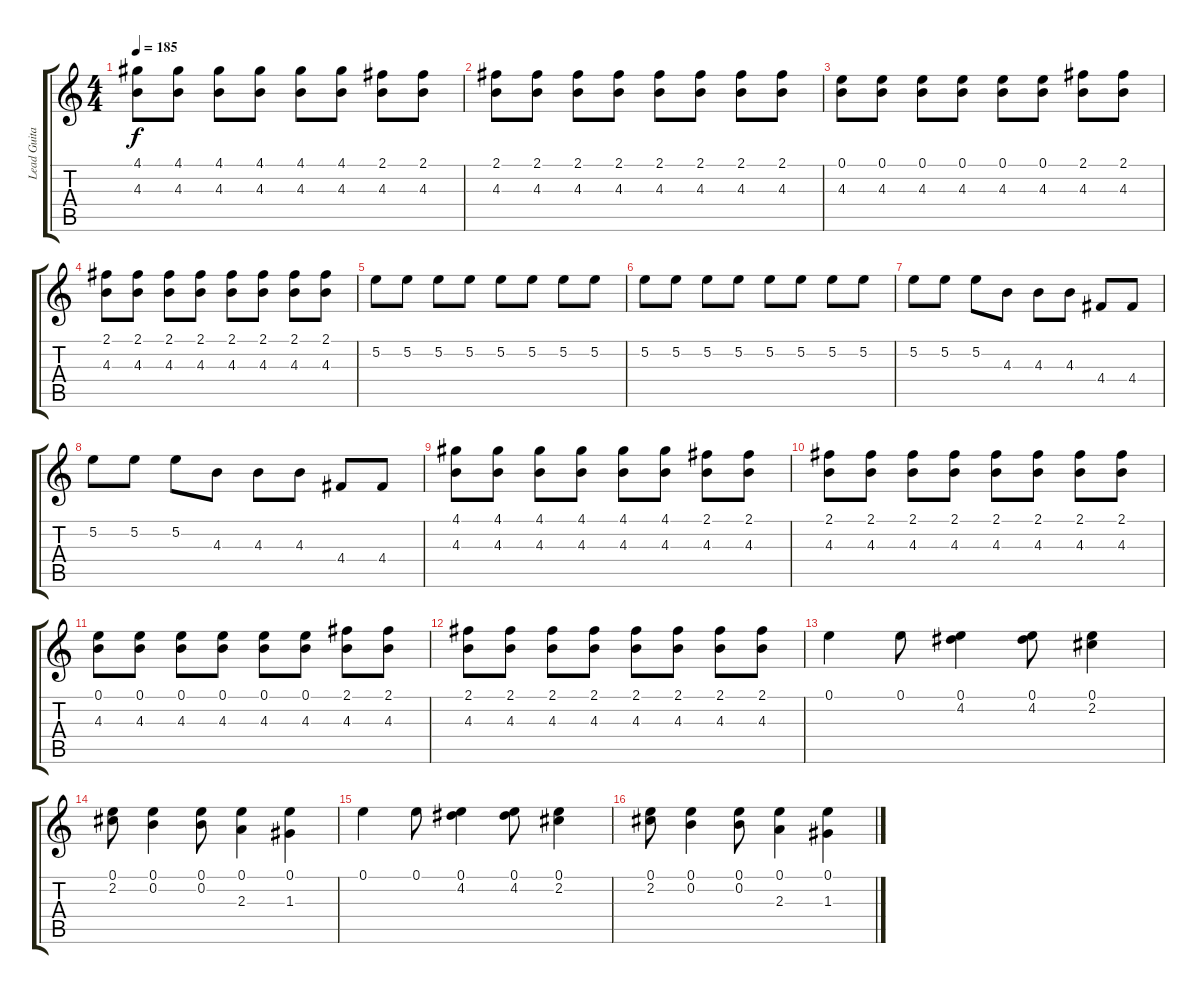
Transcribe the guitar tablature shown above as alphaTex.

\track ("Lead Guitar" "Lead Guita") {instrument overdrivenguitar}
\staff {score tabs}
\tuning (E4 B3 G3 D3 A2 D2) {hide}
\ts (4 4)
\tempo 185
\clef g2
\ks c
(4.1 4.3).8{dy f} (4.1 4.3).8 (4.1 4.3).8 (4.1 4.3).8 (4.1 4.3).8 (4.1 4.3).8 (2.1 4.3).8 (2.1 4.3).8 |
(2.1 4.3).8 (2.1 4.3).8 (2.1 4.3).8 (2.1 4.3).8 (2.1 4.3).8 (2.1 4.3).8 (2.1 4.3).8 (2.1 4.3).8 |
(0.1 4.3).8 (0.1 4.3).8 (0.1 4.3).8 (0.1 4.3).8 (0.1 4.3).8 (0.1 4.3).8 (2.1 4.3).8 (2.1 4.3).8 |
(2.1 4.3).8 (2.1 4.3).8 (2.1 4.3).8 (2.1 4.3).8 (2.1 4.3).8 (2.1 4.3).8 (2.1 4.3).8 (2.1 4.3).8 |
5.2.8 5.2.8 5.2.8 5.2.8 5.2.8 5.2.8 5.2.8 5.2.8 |
5.2.8 5.2.8 5.2.8 5.2.8 5.2.8 5.2.8 5.2.8 5.2.8 |
5.2.8 5.2.8 5.2.8 4.3.8 4.3.8 4.3.8 4.4.8 4.4.8 |
5.2.8 5.2.8 5.2.8 4.3.8 4.3.8 4.3.8 4.4.8 4.4.8 |
(4.1 4.3).8 (4.1 4.3).8 (4.1 4.3).8 (4.1 4.3).8 (4.1 4.3).8 (4.1 4.3).8 (2.1 4.3).8 (2.1 4.3).8 |
(2.1 4.3).8 (2.1 4.3).8 (2.1 4.3).8 (2.1 4.3).8 (2.1 4.3).8 (2.1 4.3).8 (2.1 4.3).8 (2.1 4.3).8 |
(0.1 4.3).8 (0.1 4.3).8 (0.1 4.3).8 (0.1 4.3).8 (0.1 4.3).8 (0.1 4.3).8 (2.1 4.3).8 (2.1 4.3).8 |
(2.1 4.3).8 (2.1 4.3).8 (2.1 4.3).8 (2.1 4.3).8 (2.1 4.3).8 (2.1 4.3).8 (2.1 4.3).8 (2.1 4.3).8 |
0.1.4 0.1.8 (0.1 4.2).4 (0.1 4.2).8 (0.1 2.2).4 |
(0.1 2.2).8 (0.1 0.2).4 (0.1 0.2).8 (0.1 2.3).4 (0.1 1.3).4 |
0.1.4 0.1.8 (0.1 4.2).4 (0.1 4.2).8 (0.1 2.2).4 |
(0.1 2.2).8 (0.1 0.2).4 (0.1 0.2).8 (0.1 2.3).4 (0.1 1.3).4
